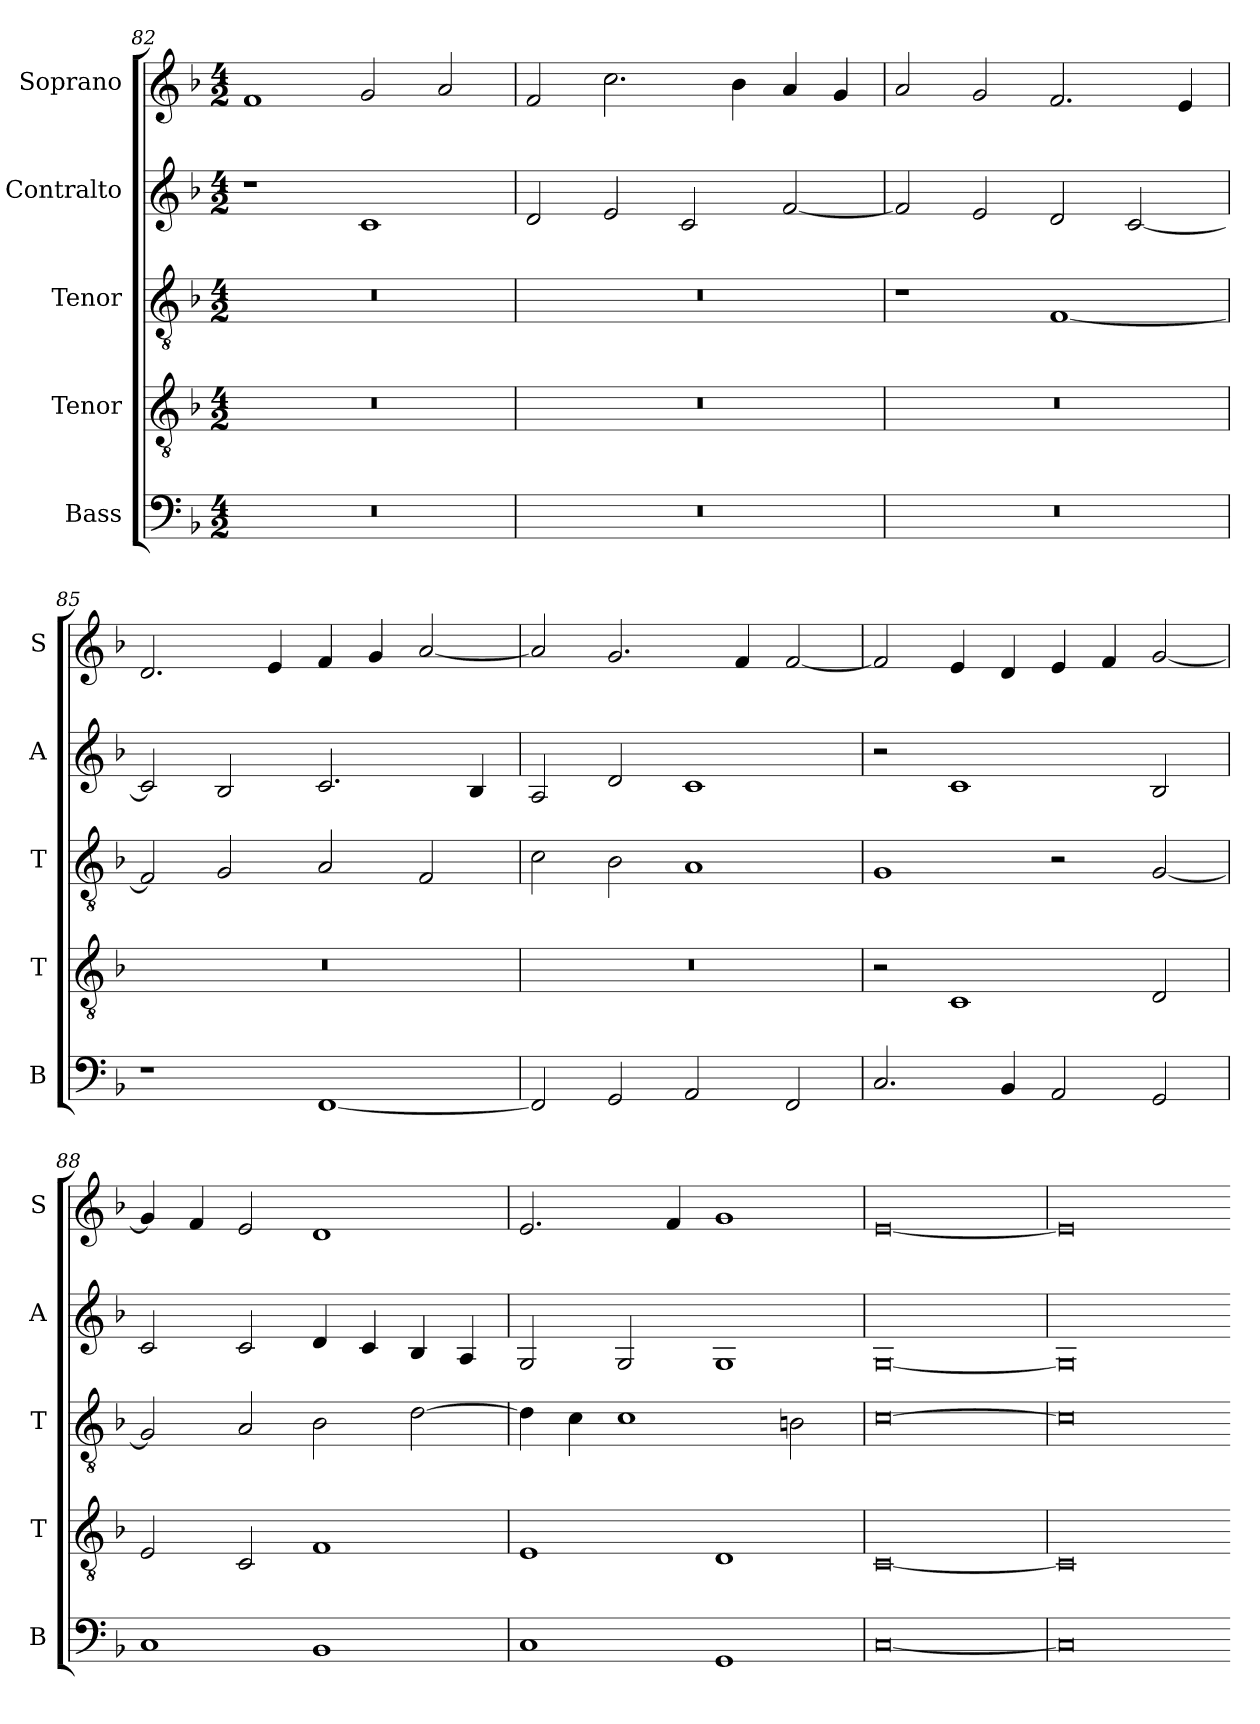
**kern	**kern	**kern	**kern	**kern
*part5	*part4	*part3	*part2	*part1
*staff5	*staff4	*staff3	*staff2	*staff1
*I"Bass	*I"Tenor	*I"Tenor	*I"Contralto	*I"Soprano
*I'B	*I'T	*I'T	*I'A	*I'S
*clefF4	*clefGv2	*clefGv2	*clefG2	*clefG2
*k[b-]	*k[b-]	*k[b-]	*k[b-]	*k[b-]
*F:ion	*F:ion	*F:ion	*F:ion	*F:ion
*M4/2	*M4/2	*M4/2	*M4/2	*M4/2
=82	=82	=82	=82	=82
0r	0r	0r	1r	1f
.	.	.	1c	2g
.	.	.	.	2a
=83	=83	=83	=83	=83
0r	0r	0r	2d	2f
.	.	.	2e	2.cc
.	.	.	2c	.
.	.	.	.	4b-
.	.	.	[2f	4a
.	.	.	.	4g
=84	=84	=84	=84	=84
0r	0r	1r	2f]	2a
.	.	.	2e	2g
.	.	[1F	2d	2.f
.	.	.	[2c	.
.	.	.	.	4e
=85	=85	=85	=85	=85
1r	0r	2F]	2c]	2.d
.	.	2G	2B-	.
.	.	.	.	4e
[1FF	.	2A	2.c	4f
.	.	.	.	4g
.	.	2F	.	[2a
.	.	.	4B-	.
=86	=86	=86	=86	=86
2FF]	0r	2c	2A	2a]
2GG	.	2B-	2d	2.g
2AA	.	1A	1c	.
.	.	.	.	4f
2FF	.	.	.	[2f
=87	=87	=87	=87	=87
2.C	2r	1G	2r	2f]
.	1C	.	1c	4e
4BB-	.	.	.	4d
2AA	.	2r	.	4e
.	.	.	.	4f
2GG	2D	[2G	2B-	[2g
=88	=88	=88	=88	=88
1C	2E	2G]	2c	4g]
.	.	.	.	4f
.	2C	2A	2c	2e
1BB-	1F	2B-	4d	1d
.	.	.	4c	.
.	.	[2d	4B-	.
.	.	.	4A	.
=89	=89	=89	=89	=89
1C	1E	4d]	2G	2.e
.	.	4c	.	.
.	.	1c	2G	.
.	.	.	.	4f
1GG	1D	.	1G	1g
.	.	2Bn	.	.
=90	=90	=90	=90	=90
[0C	[0C	[0c	[0G	[0e
=91	=91	=91	=91	=91
0C]	0C]	0c]	0G]	0e]
=-	=-	=-	=-	=-
*-	*-	*-	*-	*-
